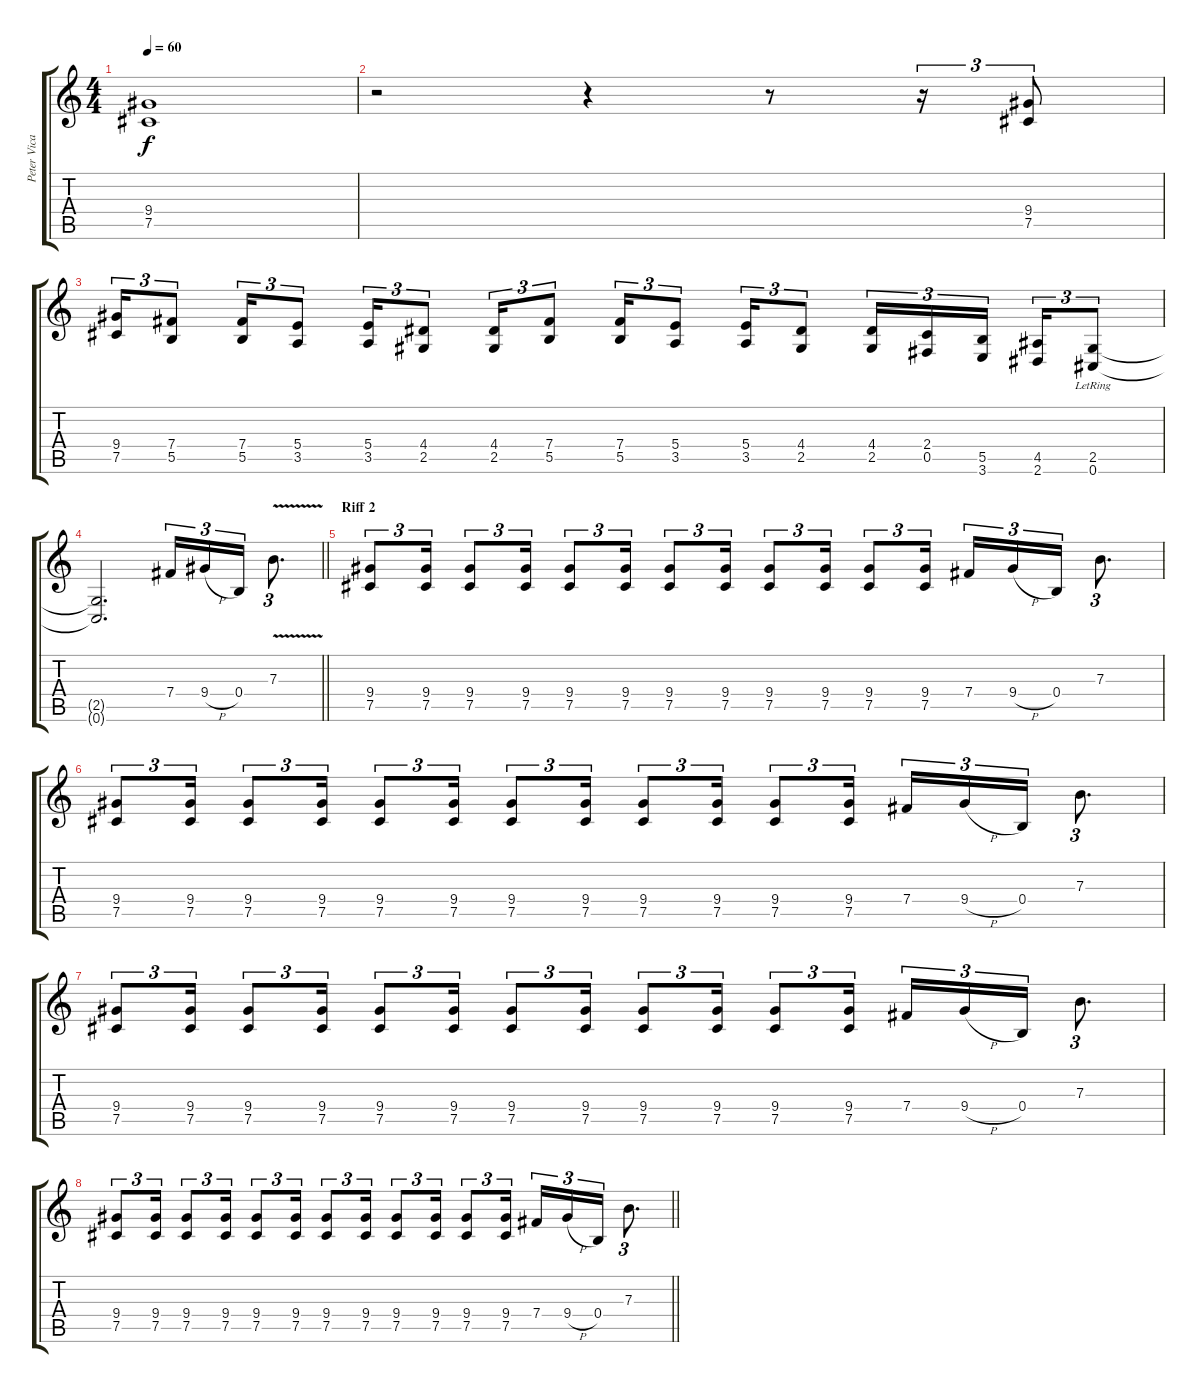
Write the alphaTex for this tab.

\track ("Peter Vicar" "Peter Vica") {instrument distortionguitar}
\staff {score tabs}
\tuning (Db4 Ab3 E3 B2 Gb2 Db2) {hide}
\ts (4 4)
\tempo 60
\clef g2
\ks c
(9.4{t} 7.5{t}).1{dy f} |
r.2 r.4 r.8 r.16{tu (3 2)} (9.4 7.5).8{tu (3 2) volume 13} |
(9.4 7.5).16{tu (3 2)} (7.4 5.5).8{tu (3 2)} (7.4 5.5).16{tu (3 2)} (5.4 3.5).8{tu (3 2)} (5.4 3.5).16{tu (3 2)} (4.4 2.5).8{tu (3 2)} (4.4 2.5).16{tu (3 2)} (7.4 5.5).8{tu (3 2)} (7.4 5.5).16{tu (3 2)} (5.4 3.5).8{tu (3 2)} (5.4 3.5).16{tu (3 2)} (4.4 2.5).8{tu (3 2)} (4.4 2.5).16{tu (3 2)} (2.4 0.5).16{tu (3 2)} (5.5 3.6).16{tu (3 2) beam splitsecondary} (4.5 2.6).16{tu (3 2)} (2.5 0.6{lr}).8{tu (3 2)} |
\barLineRight lightlight
(2.5{t} 0.6{t}).2{d} 7.4.16{tu (3 2)} 9.4{h}.16{tu (3 2)} 0.4.16{tu (3 2)} 7.3{v}.8{d tu (3 2)} |
\section ("" "Riff 2")
(9.4 7.5).8{tu (3 2)} (9.4 7.5).16{tu (3 2)} (9.4 7.5).8{tu (3 2)} (9.4 7.5).16{tu (3 2)} (9.4 7.5).8{tu (3 2)} (9.4 7.5).16{tu (3 2)} (9.4 7.5).8{tu (3 2)} (9.4 7.5).16{tu (3 2)} (9.4 7.5).8{tu (3 2)} (9.4 7.5).16{tu (3 2)} (9.4 7.5).8{tu (3 2)} (9.4 7.5).16{tu (3 2)} 7.4.16{tu (3 2)} 9.4{h}.16{tu (3 2)} 0.4.16{tu (3 2)} 7.3.8{d tu (3 2)} |
(9.4 7.5).8{tu (3 2)} (9.4 7.5).16{tu (3 2)} (9.4 7.5).8{tu (3 2)} (9.4 7.5).16{tu (3 2)} (9.4 7.5).8{tu (3 2)} (9.4 7.5).16{tu (3 2)} (9.4 7.5).8{tu (3 2)} (9.4 7.5).16{tu (3 2)} (9.4 7.5).8{tu (3 2)} (9.4 7.5).16{tu (3 2)} (9.4 7.5).8{tu (3 2)} (9.4 7.5).16{tu (3 2)} 7.4.16{tu (3 2)} 9.4{h}.16{tu (3 2)} 0.4.16{tu (3 2)} 7.3.8{d tu (3 2)} |
(9.4 7.5).8{tu (3 2)} (9.4 7.5).16{tu (3 2)} (9.4 7.5).8{tu (3 2)} (9.4 7.5).16{tu (3 2)} (9.4 7.5).8{tu (3 2)} (9.4 7.5).16{tu (3 2)} (9.4 7.5).8{tu (3 2)} (9.4 7.5).16{tu (3 2)} (9.4 7.5).8{tu (3 2)} (9.4 7.5).16{tu (3 2)} (9.4 7.5).8{tu (3 2)} (9.4 7.5).16{tu (3 2)} 7.4.16{tu (3 2)} 9.4{h}.16{tu (3 2)} 0.4.16{tu (3 2)} 7.3.8{d tu (3 2)} |
\barLineRight lightlight
(9.4 7.5).8{tu (3 2)} (9.4 7.5).16{tu (3 2)} (9.4 7.5).8{tu (3 2)} (9.4 7.5).16{tu (3 2)} (9.4 7.5).8{tu (3 2)} (9.4 7.5).16{tu (3 2)} (9.4 7.5).8{tu (3 2)} (9.4 7.5).16{tu (3 2)} (9.4 7.5).8{tu (3 2)} (9.4 7.5).16{tu (3 2)} (9.4 7.5).8{tu (3 2)} (9.4 7.5).16{tu (3 2)} 7.4.16{tu (3 2)} 9.4{h}.16{tu (3 2)} 0.4.16{tu (3 2)} 7.3.8{d tu (3 2)}
